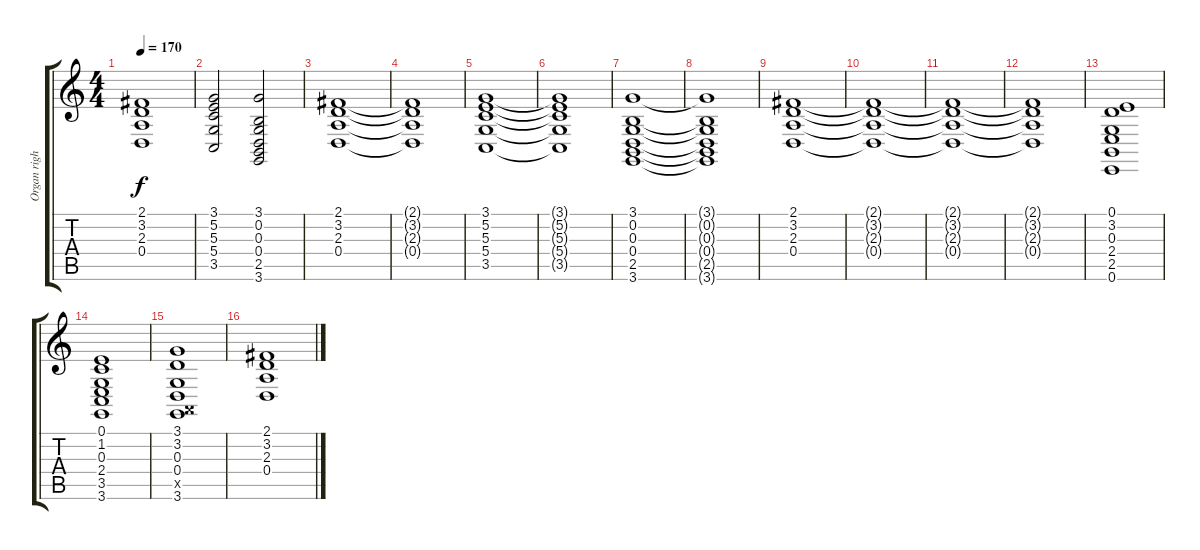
\track ("Organ right hand" "Organ righ") {instrument churchorgan}
\staff {score tabs}
\tuning (E4 B3 G3 D3 A2 E2) {hide}
\ts (4 4)
\tempo 170
\clef g2
\ks c
(2.1{t} 3.2{t} 2.3{t} 0.4{t}).1{dy f} |
(3.1 5.2 5.3 5.4 3.5).2 (3.1 0.2 0.3 0.4 2.5 3.6).2 |
(2.1 3.2 2.3 0.4).1 |
(2.1{t} 3.2{t} 2.3{t} 0.4{t}).1 |
(3.1 5.2 5.3 5.4 3.5).1 |
(3.1{t} 5.2{t} 5.3{t} 5.4{t} 3.5{t}).1 |
(3.1 0.2 0.3 0.4 2.5 3.6).1 |
(3.1{t} 0.2{t} 0.3{t} 0.4{t} 2.5{t} 3.6{t}).1 |
(2.1 3.2 2.3 0.4).1 |
(2.1{t} 3.2{t} 2.3{t} 0.4{t}).1 |
(2.1{t} 3.2{t} 2.3{t} 0.4{t}).1 |
(2.1{t} 3.2{t} 2.3{t} 0.4{t}).1 |
(0.1 3.2 0.3 2.4 2.5 0.6).1 |
(0.1 1.2 0.3 2.4 3.5 3.6).1 |
(3.1 3.2 0.3 0.4 0.5{x} 3.6).1 |
(2.1 3.2 2.3 0.4).1
